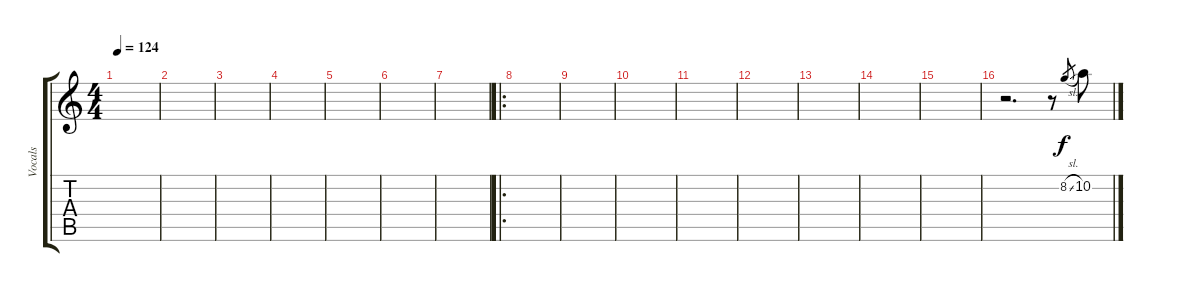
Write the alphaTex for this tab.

\track ("Vocals" "Vocals") {instrument acousticguitarnylon}
\staff {score tabs}
\tuning (E4 B3 G3 D3 A2 E2) {hide}
\ts (4 4)
\tempo 124
\clef g2
\ks c
|
|
|
|
|
|
|
\ro
|
|
|
|
|
|
|
|
r.2{d} r.8 8.2{sl}.8{gr} 10.2.8
